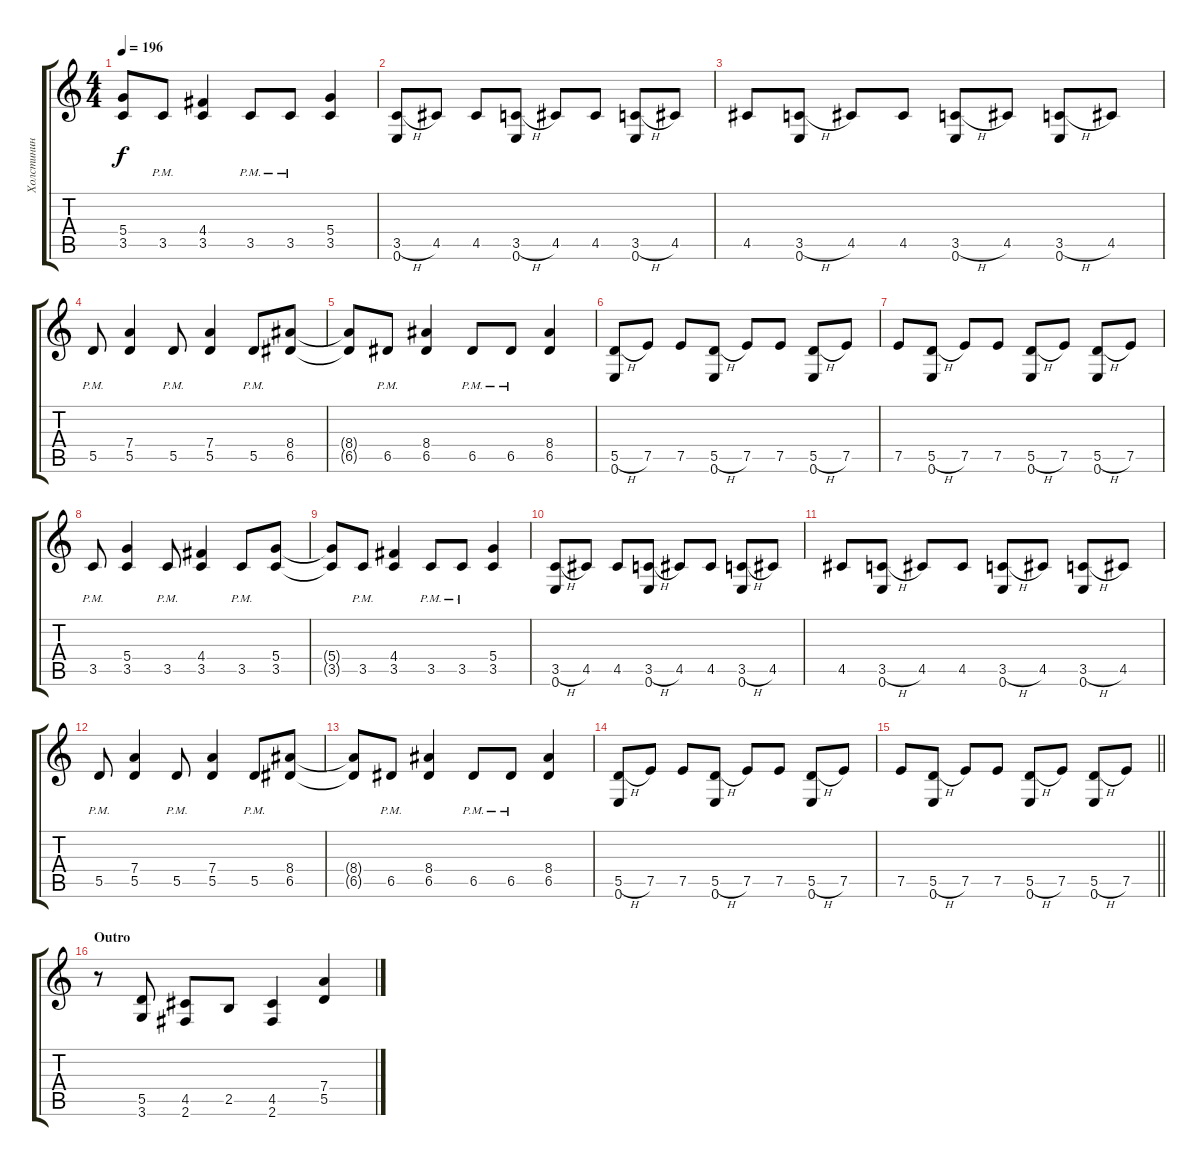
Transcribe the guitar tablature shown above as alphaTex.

\track ("Холстинин" "Холстинин") {instrument overdrivenguitar}
\staff {score tabs}
\tuning (E4 B3 G3 D3 A2 E2) {hide}
\ts (4 4)
\tempo 196
\clef g2
\ks c
(5.4{t} 3.5{t}).8{dy f} 3.5{pm}.8 (4.4 3.5).4 3.5{pm}.8 3.5{pm}.8 (5.4 3.5).4 |
(3.5{h} 0.6).8 4.5.8 4.5.8 (3.5{h} 0.6).8 4.5.8 4.5.8 (3.5{h} 0.6).8 4.5.8 |
4.5.8 (3.5{h} 0.6).8 4.5.8 4.5.8 (3.5{h} 0.6).8 4.5.8 (3.5{h} 0.6).8 4.5.8 |
5.5{pm}.8 (7.4 5.5).4 5.5{pm}.8 (7.4 5.5).4 5.5{pm}.8 (8.4 6.5).8 |
(8.4{t} 6.5{t}).8 6.5{pm}.8 (8.4 6.5).4 6.5{pm}.8 6.5{pm}.8 (8.4 6.5).4 |
(5.5{h} 0.6).8 7.5.8 7.5.8 (5.5{h} 0.6).8 7.5.8 7.5.8 (5.5{h} 0.6).8 7.5.8 |
7.5.8 (5.5{h} 0.6).8 7.5.8 7.5.8 (5.5{h} 0.6).8 7.5.8 (5.5{h} 0.6).8 7.5.8 |
3.5{pm}.8 (5.4 3.5).4 3.5{pm}.8 (4.4 3.5).4 3.5{pm}.8 (5.4 3.5).8 |
(5.4{t} 3.5{t}).8 3.5{pm}.8 (4.4 3.5).4 3.5{pm}.8 3.5{pm}.8 (5.4 3.5).4 |
(3.5{h} 0.6).8 4.5.8 4.5.8 (3.5{h} 0.6).8 4.5.8 4.5.8 (3.5{h} 0.6).8 4.5.8 |
4.5.8 (3.5{h} 0.6).8 4.5.8 4.5.8 (3.5{h} 0.6).8 4.5.8 (3.5{h} 0.6).8 4.5.8 |
5.5{pm}.8 (7.4 5.5).4 5.5{pm}.8 (7.4 5.5).4 5.5{pm}.8 (8.4 6.5).8 |
(8.4{t} 6.5{t}).8 6.5{pm}.8 (8.4 6.5).4 6.5{pm}.8 6.5{pm}.8 (8.4 6.5).4 |
(5.5{h} 0.6).8 7.5.8 7.5.8 (5.5{h} 0.6).8 7.5.8 7.5.8 (5.5{h} 0.6).8 7.5.8 |
\barLineRight lightlight
7.5.8 (5.5{h} 0.6).8 7.5.8 7.5.8 (5.5{h} 0.6).8 7.5.8 (5.5{h} 0.6).8 7.5.8 |
\section ("" "Outro")
r.8 (5.5 3.6).8 (4.5 2.6).8 2.5.8 (4.5 2.6).4 (7.4 5.5).4
